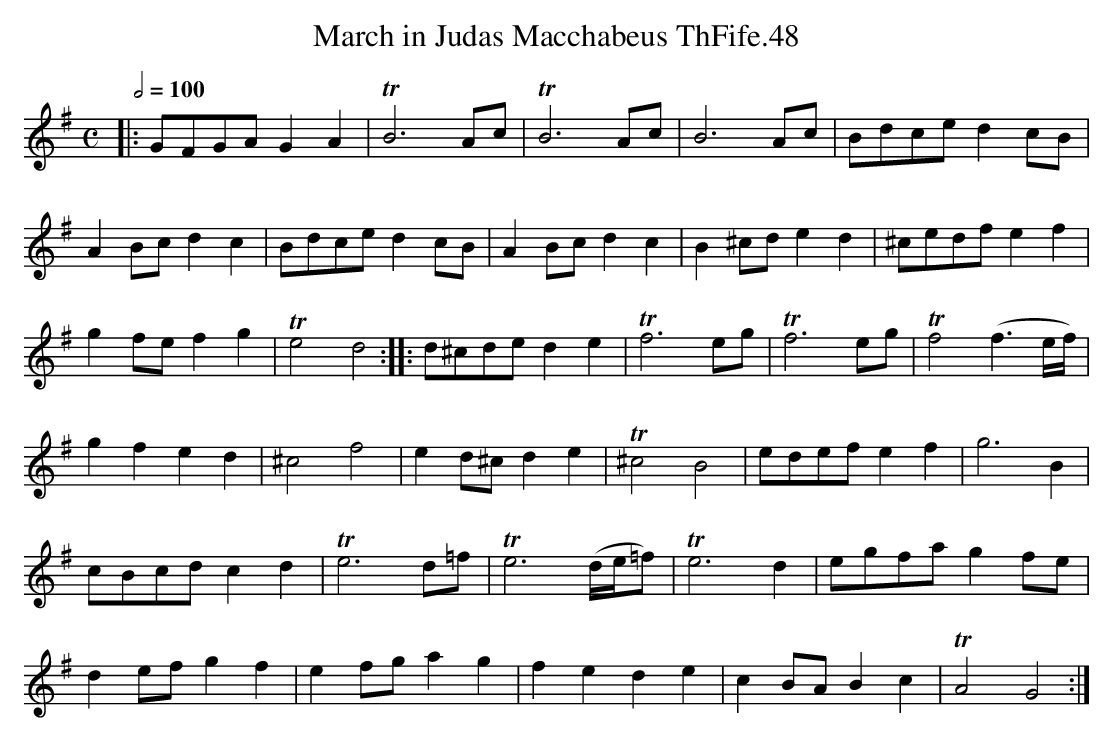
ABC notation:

X:1
T:March in Judas Macchabeus ThFife.48
M:C
L:1/8
Q:1/2=100
K:G
|: GFGA G2 A2 | !trill!B6 Ac | !trill!B6 Ac | B6 Ac | Bdce  d2 cB |
A2 Bc d2 c2 | Bdce d2 cB | A2 Bc d2 c2 | B2 ^cd e2 d2 | ^cedf e2 f2 |
g2 fe f2 g2 | !trill!e4 d4 :||: d^cde d2 e2 | !trill!f6 eg | !trill!f6 eg | !trill!f4 (f3 e/f/) |
g2 f2 e2 d2 | ^c4 f4 | e2 d^c d2 e2 | !trill!^c4 B4 | edef e2 f2 | g6 B2 |
cBcd c2 d2 | !trill!e6 d=f | !trill!e6 (d/e/=f) | !trill!e6 d2 | egfa g2 fe |
d2 ef g2 f2 | e2 fg a2 g2 | f2 e2 d2 e2 | c2 BA B2 c2 | !trill!A4 G4 :|
